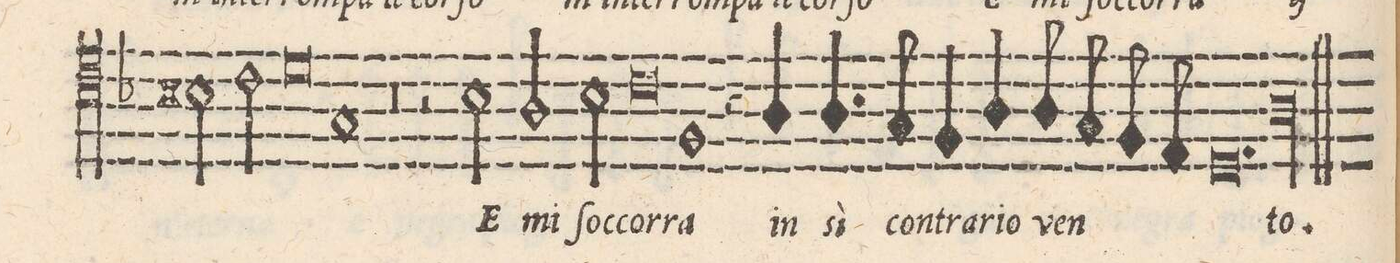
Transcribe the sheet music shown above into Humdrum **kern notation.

**kern	**text
*I"BASSO	*
*clefC4	*
*k[b-]	*
*met(C)	*
*M2/1	*
2Bn\	ſoc-
2c\	-cor-
=32-	=32-
0d	-ra
*	*Xij
=33-	=33-
1G	.
0r	.
=34-	=34-
2r	.
2B-y\	E
=35-	=35-
2A/	mi
2B-\	ſoc-
0c	-cor-
=36-	=36-
1F	-ra
=37-	=37-
4r	.
4A/	in
4.A/	si
8G/	con-
4F/	-tra-
4A/	-rio
8A/	ven-
8G/	.
8F/	.
8E/	.
=38-	=38-
0.D	.
=39-	=39-
00A	-to.
==	==
*-	*-
